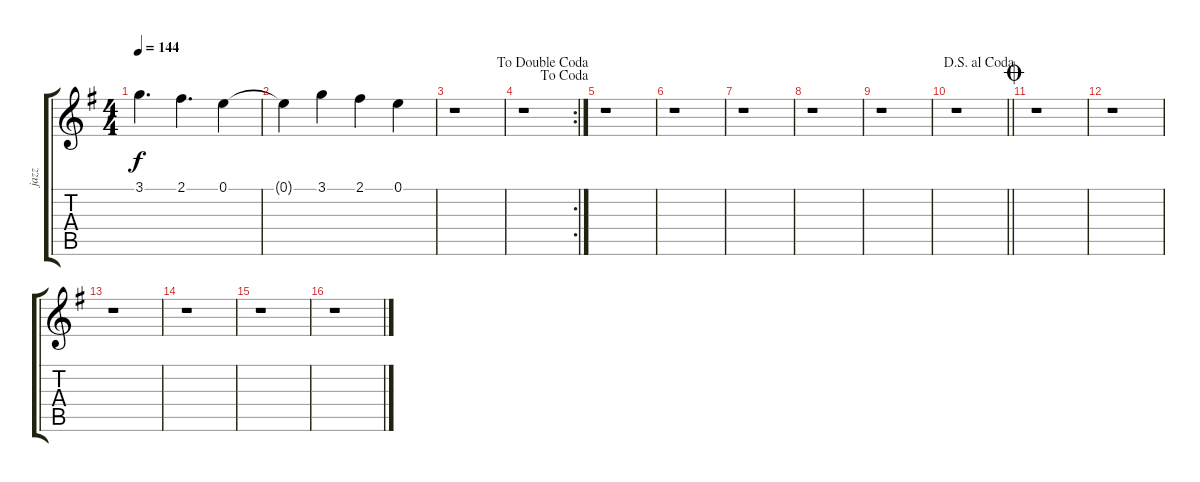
\track ("jazz" "jazz") {instrument electricguitarjazz}
\staff {score tabs}
\tuning (E4 B3 G3 D3 A2 E2) {hide}
\ts (4 4)
\tempo 144
\clef g2
\ks g
3.1.4{d dy f} 2.1.4{d} 0.1.4 |
0.1{t}.4 3.1.4 2.1.4 0.1.4 |
r.1 |
\rc 2
\jump dacoda
\jump dadoublecoda
r.1 |
r.1 |
r.1 |
r.1 |
r.1 |
r.1 |
\jump dalsegnoalcoda
\barLineRight lightlight
r.1 |
\jump coda
r.1 |
r.1 |
r.1 |
r.1 |
r.1 |
r.1
